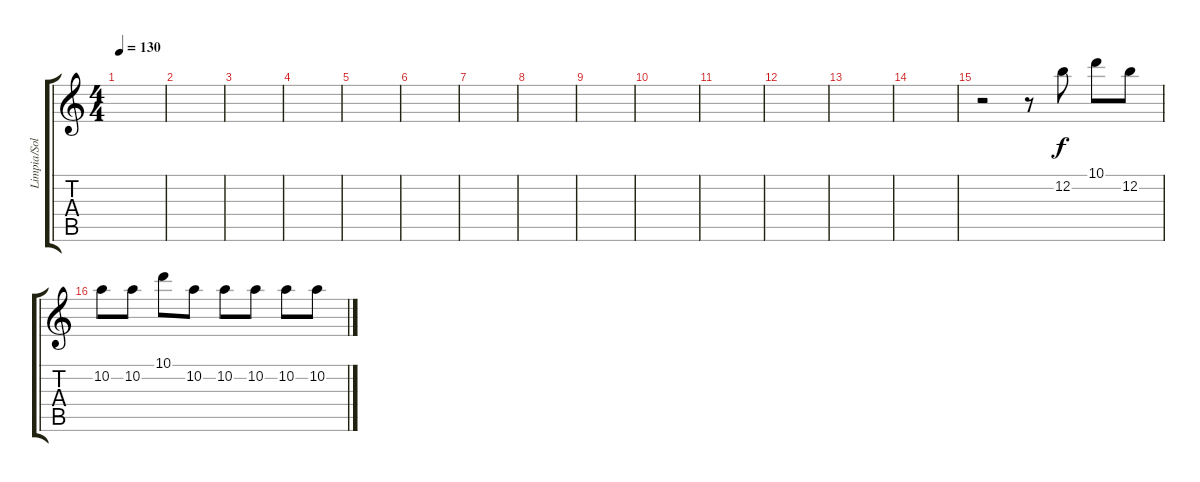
\track ("Limpia/Solo" "Limpia/Sol") {instrument electricguitarjazz}
\staff {score tabs}
\tuning (E4 B3 G3 D3 A2 E2) {hide}
\ts (4 4)
\tempo 130
\clef g2
\ks c
|
|
|
|
|
|
|
|
|
|
|
|
|
|
r.2 r.8 12.2.8 10.1.8 12.2.8 |
10.2.8 10.2.8 10.1.8 10.2.8 10.2.8 10.2.8 10.2.8 10.2.8
